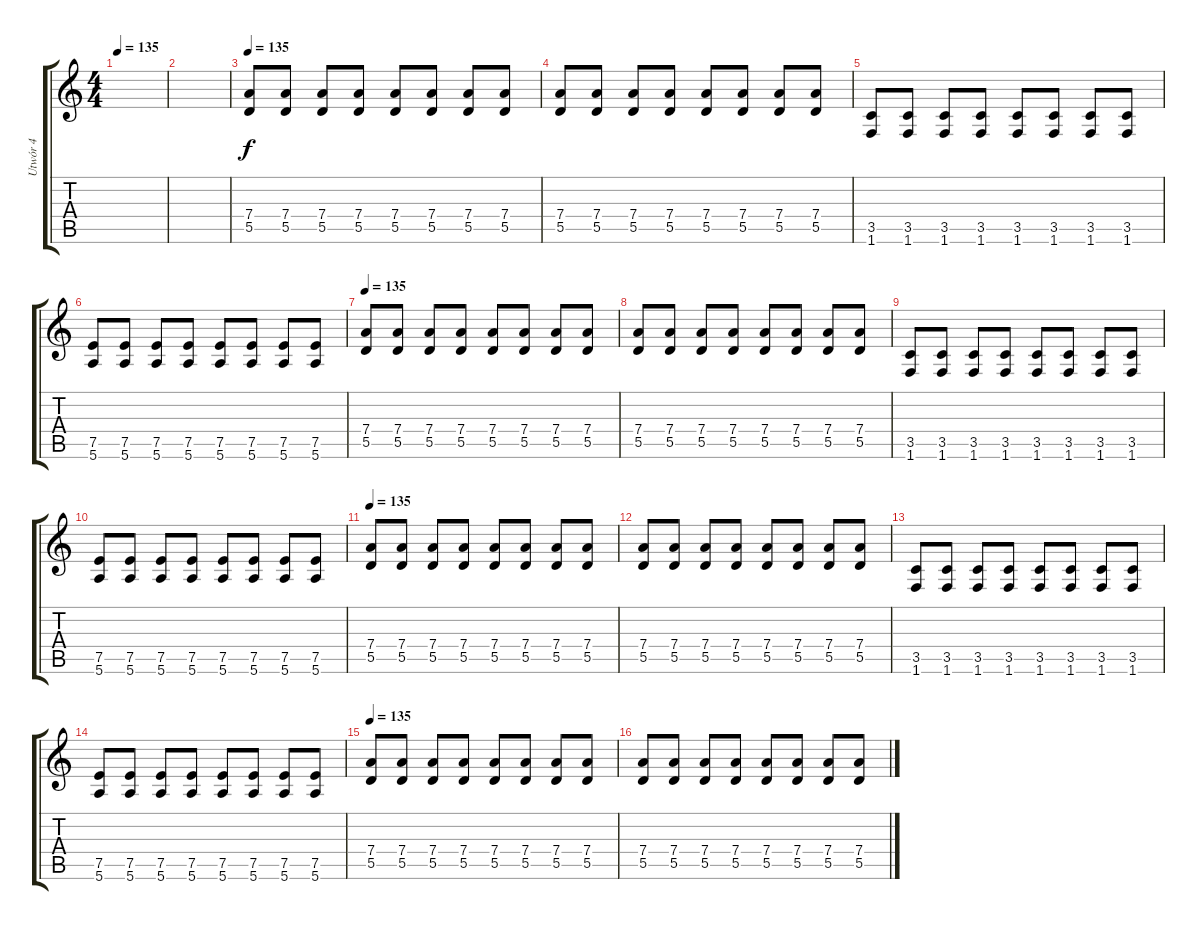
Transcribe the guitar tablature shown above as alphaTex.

\track ("Utwór 4" "Utwór 4") {instrument distortionguitar}
\staff {score tabs}
\tuning (E4 B3 G3 D3 A2 E2) {hide}
\ts (4 4)
\tempo 135
\clef g2
\ks c
|
|
\tempo 135
(7.4 5.5).8 (7.4 5.5).8 (7.4 5.5).8 (7.4 5.5).8 (7.4 5.5).8 (7.4 5.5).8 (7.4 5.5).8 (7.4 5.5).8 |
(7.4 5.5).8 (7.4 5.5).8 (7.4 5.5).8 (7.4 5.5).8 (7.4 5.5).8 (7.4 5.5).8 (7.4 5.5).8 (7.4 5.5).8 |
(3.5 1.6).8 (3.5 1.6).8 (3.5 1.6).8 (3.5 1.6).8 (3.5 1.6).8 (3.5 1.6).8 (3.5 1.6).8 (3.5 1.6).8 |
(7.5 5.6).8 (7.5 5.6).8 (7.5 5.6).8 (7.5 5.6).8 (7.5 5.6).8 (7.5 5.6).8 (7.5 5.6).8 (7.5 5.6).8 |
\tempo 135
(7.4 5.5).8 (7.4 5.5).8 (7.4 5.5).8 (7.4 5.5).8 (7.4 5.5).8 (7.4 5.5).8 (7.4 5.5).8 (7.4 5.5).8 |
(7.4 5.5).8 (7.4 5.5).8 (7.4 5.5).8 (7.4 5.5).8 (7.4 5.5).8 (7.4 5.5).8 (7.4 5.5).8 (7.4 5.5).8 |
(3.5 1.6).8 (3.5 1.6).8 (3.5 1.6).8 (3.5 1.6).8 (3.5 1.6).8 (3.5 1.6).8 (3.5 1.6).8 (3.5 1.6).8 |
(7.5 5.6).8 (7.5 5.6).8 (7.5 5.6).8 (7.5 5.6).8 (7.5 5.6).8 (7.5 5.6).8 (7.5 5.6).8 (7.5 5.6).8 |
\tempo 135
(7.4 5.5).8 (7.4 5.5).8 (7.4 5.5).8 (7.4 5.5).8 (7.4 5.5).8 (7.4 5.5).8 (7.4 5.5).8 (7.4 5.5).8 |
(7.4 5.5).8 (7.4 5.5).8 (7.4 5.5).8 (7.4 5.5).8 (7.4 5.5).8 (7.4 5.5).8 (7.4 5.5).8 (7.4 5.5).8 |
(3.5 1.6).8 (3.5 1.6).8 (3.5 1.6).8 (3.5 1.6).8 (3.5 1.6).8 (3.5 1.6).8 (3.5 1.6).8 (3.5 1.6).8 |
(7.5 5.6).8 (7.5 5.6).8 (7.5 5.6).8 (7.5 5.6).8 (7.5 5.6).8 (7.5 5.6).8 (7.5 5.6).8 (7.5 5.6).8 |
\tempo 135
(7.4 5.5).8 (7.4 5.5).8 (7.4 5.5).8 (7.4 5.5).8 (7.4 5.5).8 (7.4 5.5).8 (7.4 5.5).8 (7.4 5.5).8 |
(7.4 5.5).8 (7.4 5.5).8 (7.4 5.5).8 (7.4 5.5).8 (7.4 5.5).8 (7.4 5.5).8 (7.4 5.5).8 (7.4 5.5).8
